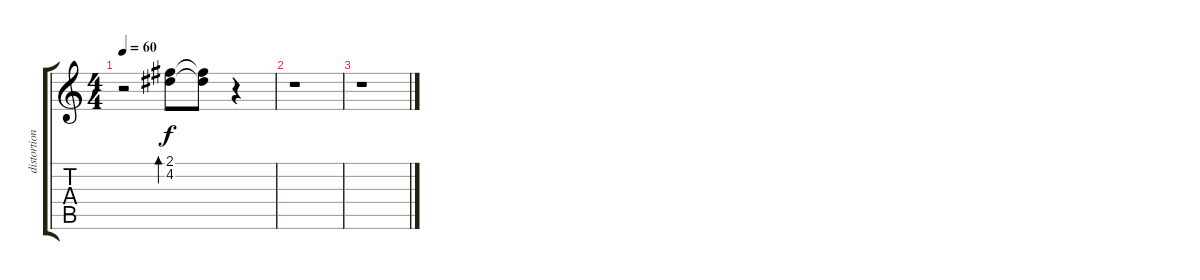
\track ("distortion guitar" "distortion") {instrument distortionguitar}
\staff {score tabs}
\tuning (E4 B3 G3 D3 A2 E2) {hide}
\ts (4 4)
\tempo 60
\clef g2
\ks c
r.2{dy f} (2.1 4.2).8{bd 480} (2.1{t} 4.2{t}).8 r.4 |
r.1 |
r.1
